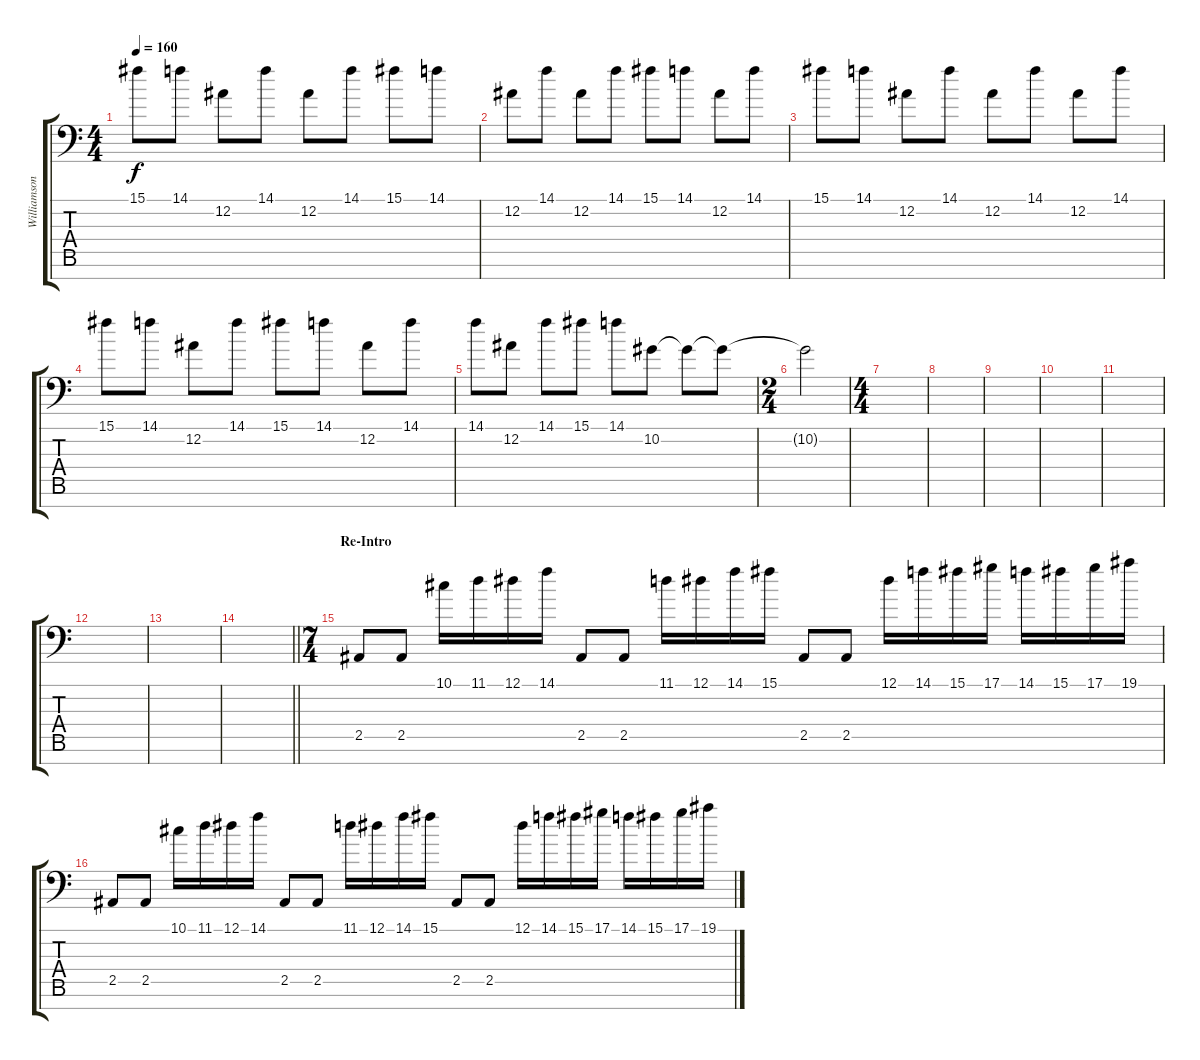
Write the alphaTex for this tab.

\track ("Williamson Keyb2" "Williamson") {instrument stringensemble1}
\staff {score tabs}
\tuning (Eb4 Bb3 Gb3 Db3 Ab2 Eb2 Bb1) {hide}
\ts (4 4)
\tempo 160
\clef f4
\ks c
15.1.8{dy f} 14.1.8 12.2.8 14.1.8 12.2.8 14.1.8 15.1.8 14.1.8 |
12.2.8 14.1.8 12.2.8 14.1.8 15.1.8 14.1.8 12.2.8 14.1.8 |
15.1.8 14.1.8 12.2.8 14.1.8 12.2.8 14.1.8 12.2.8 14.1.8 |
15.1.8 14.1.8 12.2.8 14.1.8 15.1.8 14.1.8 12.2.8 14.1.8 |
14.1.8 12.2.8 14.1.8 15.1.8 14.1.8 10.2.8 10.2{t}.8 10.2{t}.8 |
\ts (2 4)
10.2{t}.2 |
\ts (4 4)
|
|
|
|
|
|
|
\barLineRight lightlight
|
\ts (7 4)
\section ("" "Re-Intro")
2.5.8 2.5.8 10.1.16 11.1.16 12.1.16 14.1.16 2.5.8 2.5.8 11.1.16 12.1.16 14.1.16 15.1.16 2.5.8 2.5.8 12.1.16 14.1.16 15.1.16 17.1.16 14.1.16 15.1.16 17.1.16 19.1.16 |
2.5.8 2.5.8 10.1.16 11.1.16 12.1.16 14.1.16 2.5.8 2.5.8 11.1.16 12.1.16 14.1.16 15.1.16 2.5.8 2.5.8 12.1.16 14.1.16 15.1.16 17.1.16 14.1.16 15.1.16 17.1.16 19.1.16
